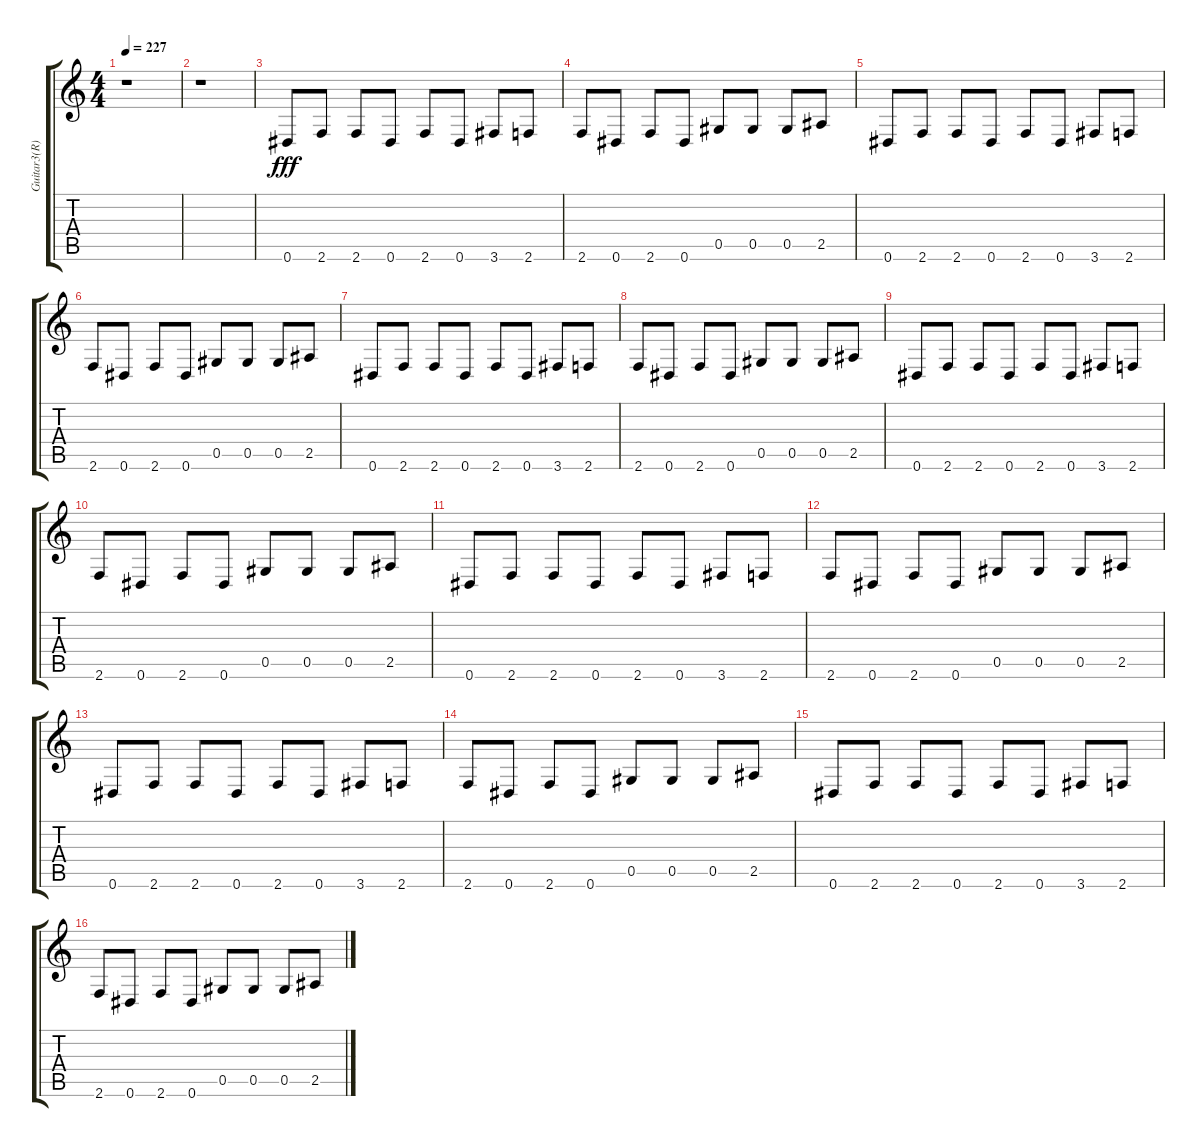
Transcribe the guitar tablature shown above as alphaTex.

\track ("Guitar3(R)" "Guitar3(R)") {instrument distortionguitar}
\staff {score tabs}
\tuning (Eb4 Bb3 Gb3 Db3 Ab2 Eb2) {hide}
\ts (4 4)
\tempo 227
\clef g2
\ks c
r.1{dy fff instrument distortionguitar} |
r.1 |
0.6.8 2.6.8 2.6.8 0.6.8 2.6.8 0.6.8 3.6.8 2.6.8 |
2.6.8 0.6.8 2.6.8 0.6.8 0.5.8 0.5.8 0.5.8 2.5.8 |
0.6.8 2.6.8 2.6.8 0.6.8 2.6.8 0.6.8 3.6.8 2.6.8 |
2.6.8 0.6.8 2.6.8 0.6.8 0.5.8 0.5.8 0.5.8 2.5.8 |
0.6.8 2.6.8 2.6.8 0.6.8 2.6.8 0.6.8 3.6.8 2.6.8 |
2.6.8 0.6.8 2.6.8 0.6.8 0.5.8 0.5.8 0.5.8 2.5.8 |
0.6.8 2.6.8 2.6.8 0.6.8 2.6.8 0.6.8 3.6.8 2.6.8 |
2.6.8 0.6.8 2.6.8 0.6.8 0.5.8 0.5.8 0.5.8 2.5.8 |
0.6.8 2.6.8 2.6.8 0.6.8 2.6.8 0.6.8 3.6.8 2.6.8 |
2.6.8 0.6.8 2.6.8 0.6.8 0.5.8 0.5.8 0.5.8 2.5.8 |
0.6.8 2.6.8 2.6.8 0.6.8 2.6.8 0.6.8 3.6.8 2.6.8 |
2.6.8 0.6.8 2.6.8 0.6.8 0.5.8 0.5.8 0.5.8 2.5.8 |
0.6.8 2.6.8 2.6.8 0.6.8 2.6.8 0.6.8 3.6.8 2.6.8 |
2.6.8 0.6.8 2.6.8 0.6.8 0.5.8 0.5.8 0.5.8 2.5.8
